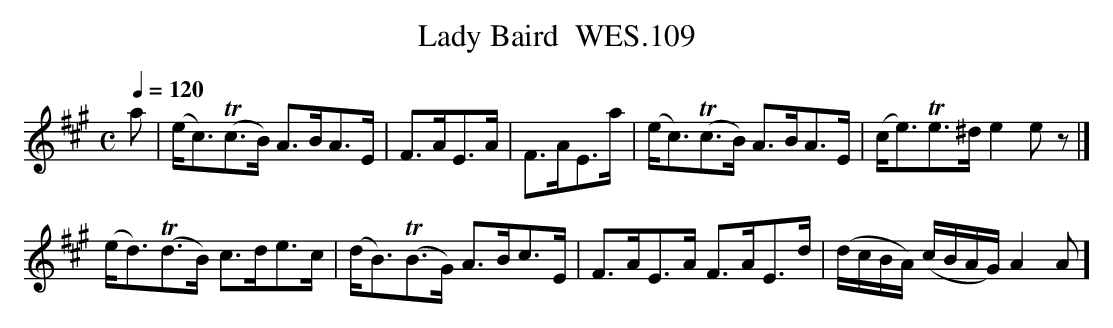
X:1
T:Lady Baird  WES.109
M:C
L:1/8
Q:1/4=120
K:A
a|(e<c)T(c>B) A>BA>E|F>AE>A|F>AE>a|(e<c)T(c>B) A>BA>E|(c<e)Te>^d e2ez|]
(e<d)T(d>B) c>de>c|(d<B)T(B>G) A>Bc>E|F>AE>A F>AE>d|(d/c/B/A/) (c/B/A/G/)A2A\]
